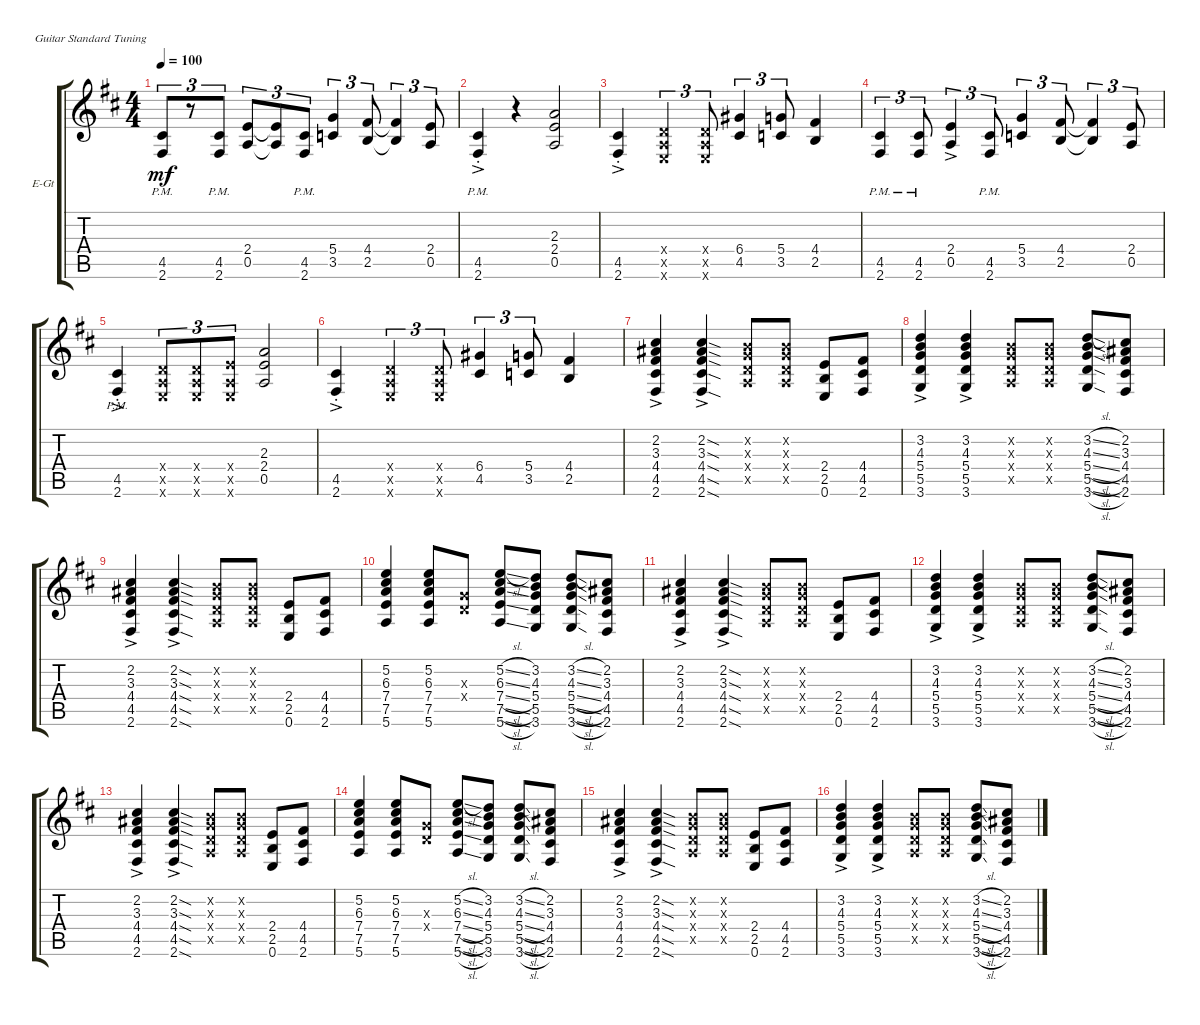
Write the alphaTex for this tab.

\bracketExtendMode groupsimilarinstruments
\firstSystemTrackNameOrientation horizontal
\otherSystemsTrackNameOrientation horizontal
\track ("2 Guitar" "E-Gt") {instrument distortionguitar}
\staff {score tabs}
\tuning (E4 B3 G3 D3 A2 E2)
\ts (4 4)
\tempo 100
\clef g2
\scale
0.929382
\ks d
(4.5{pm} 2.6{pm}).8{tu (3 2) dy mf} r.8{tu (3 2)} (4.5{pm} 2.6{pm}).8{tu (3 2)} (2.4 0.5).8{tu (3 2)} (2.4{t} 0.5{t}).8{tu (3 2)} (4.5{pm} 2.6).8{tu (3 2)} (5.4 3.5).4{tu (3 2)} (4.4 2.5).8{tu (3 2)} (4.4{t} 2.5{t}).4{tu (3 2)} (2.4 0.5).8{tu (3 2)} |
\scale
1.07062 (4.5 2.6{ac pm st}).4 r.4 (2.3 2.4 0.5).2 |
\scale
0.929382 (4.5 2.6{ac st}).4 (0.4{x} 0.5{x} 0.6{x}).4{tu (3 2)} (0.4{x} 0.5{x} 0.6{x}).8{tu (3 2)} (6.4 4.5).4{tu (3 2)} (5.4 3.5).8{tu (3 2)} (4.4 2.5).4 |
\scale
1.07062 (4.5{pm} 2.6{pm}).4{tu (3 2)} (4.5{pm} 2.6{pm}).8{tu (3 2)} (2.4 0.5{ac}).4{tu (3 2)} (4.5 2.6{pm}).8{tu (3 2)} (5.4 3.5).4{tu (3 2)} (4.4 2.5).8{tu (3 2)} (4.4{t} 2.5{t}).4{tu (3 2)} (2.4 0.5).8{tu (3 2)} |
\scale
0.929382 (4.5 2.6{ac pm st}).4 (0.4{x} 0.5{x} 0.6{x}).8{tu (3 2)} (0.4{x} 0.5{x} 0.6{x}).8{tu (3 2)} (2.4{x} 0.5{x} 0.6{x}).8{tu (3 2)} (2.3 2.4 0.5).2 |
\scale
1.07062 (4.5 2.6{ac st}).4 (0.4{x} 0.5{x} 0.6{x}).4{tu (3 2)} (0.4{x} 0.5{x} 0.6{x}).8{tu (3 2)} (6.4 4.5).4{tu (3 2)} (5.4 3.5).8{tu (3 2)} (4.4 2.5).4 |
\scale
0.929382 (4.4{ac} 4.5{ac} 2.6{ac} 3.3{ac} 2.2{ac}).4 (4.4{sod ac} 4.5{sod ac} 2.6{sod ac} 2.2{sod ac} 3.3{sod ac}).4 (0.2{x} 0.3{x} 0.4{x} 0.5{x}).8 (0.2{x} 0.3{x} 0.4{x} 0.5{x}).8 (2.4 2.5 0.6).8 (4.4 4.5 2.6).8 |
\scale
1.07062 (5.4{ac} 5.5{ac} 3.6{ac} 4.3{ac} 3.2{ac}).4 (5.4{ac} 5.5{ac} 3.6{ac} 4.3{ac} 3.2{ac}).4 (0.2{x} 0.3{x} 0.4{x} 0.5{x}).8 (0.2{x} 0.3{x} 0.4{x} 0.5{x}).8 (5.4{sl} 5.5{sl} 3.6{sl} 4.3{sl} 3.2{sl}).8 (4.4 4.5 2.6 3.3 2.2).8 |
\scale
0.929382 (4.4{ac} 4.5{ac} 2.6{ac} 3.3{ac} 2.2{ac}).4 (4.4{sod ac} 4.5{sod ac} 2.6{sod ac} 2.2{sod ac} 3.3{sod ac}).4 (0.2{x} 0.3{x} 0.4{x} 0.5{x}).8 (0.2{x} 0.3{x} 0.4{x} 0.5{x}).8 (2.4 2.5 0.6).8 (4.4 4.5 2.6).8 |
\scale
1.07062 (7.4 7.5 5.6 6.3 5.2).4 (7.4 7.5 5.6 6.3 5.2).8 (0.4{x} 0.3{x}).8 (7.4{sl} 7.5{sl} 5.6{sl} 6.3{sl} 5.2{sl}).8 (5.4 5.5 3.6 4.3 3.2).8 (5.4{sl} 5.5{sl} 3.6{sl} 4.3{sl} 3.2{sl}).8 (4.4 4.5 2.6 3.3 2.2).8 |
\scale
0.929382 (4.4{ac} 4.5{ac} 2.6{ac} 3.3{ac} 2.2{ac}).4 (4.4{sod ac} 4.5{sod ac} 2.6{sod ac} 2.2{sod ac} 3.3{sod ac}).4 (0.2{x} 0.3{x} 0.4{x} 0.5{x}).8 (0.2{x} 0.3{x} 0.4{x} 0.5{x}).8 (2.4 2.5 0.6).8 (4.4 4.5 2.6).8 |
\scale
1.07062 (5.4{ac} 5.5{ac} 3.6{ac} 4.3{ac} 3.2{ac}).4 (5.4{ac} 5.5{ac} 3.6{ac} 4.3{ac} 3.2{ac}).4 (0.2{x} 0.3{x} 0.4{x} 0.5{x}).8 (0.2{x} 0.3{x} 0.4{x} 0.5{x}).8 (5.4{sl} 5.5{sl} 3.6{sl} 4.3{sl} 3.2{sl}).8 (4.4 4.5 2.6 3.3 2.2).8 |
\scale
0.929382 (4.4{ac} 4.5{ac} 2.6{ac} 3.3{ac} 2.2{ac}).4 (4.4{sod ac} 4.5{sod ac} 2.6{sod ac} 2.2{sod ac} 3.3{sod ac}).4 (0.2{x} 0.3{x} 0.4{x} 0.5{x}).8 (0.2{x} 0.3{x} 0.4{x} 0.5{x}).8 (2.4 2.5 0.6).8 (4.4 4.5 2.6).8 |
\scale
1.07062 (7.4 7.5 5.6 6.3 5.2).4 (7.4 7.5 5.6 6.3 5.2).8 (0.4{x} 0.3{x}).8 (7.4{sl} 7.5{sl} 5.6{sl} 6.3{sl} 5.2{sl}).8 (5.4 5.5 3.6 4.3 3.2).8 (5.4{sl} 5.5{sl} 3.6{sl} 4.3{sl} 3.2{sl}).8 (4.4 4.5 2.6 3.3 2.2).8 |
\scale
0.929382 (4.4{ac} 4.5{ac} 2.6{ac} 3.3{ac} 2.2{ac}).4 (4.4{sod ac} 4.5{sod ac} 2.6{sod ac} 2.2{sod ac} 3.3{sod ac}).4 (0.2{x} 0.3{x} 0.4{x} 0.5{x}).8 (0.2{x} 0.3{x} 0.4{x} 0.5{x}).8 (2.4 2.5 0.6).8 (4.4 4.5 2.6).8 |
\scale
1.07062 (5.4{ac} 5.5{ac} 3.6{ac} 4.3{ac} 3.2{ac}).4 (5.4{ac} 5.5{ac} 3.6{ac} 4.3{ac} 3.2{ac}).4 (0.2{x} 0.3{x} 0.4{x} 0.5{x}).8 (0.2{x} 0.3{x} 0.4{x} 0.5{x}).8 (5.4{sl} 5.5{sl} 3.6{sl} 4.3{sl} 3.2{sl}).8 (4.4 4.5 2.6 3.3 2.2).8
